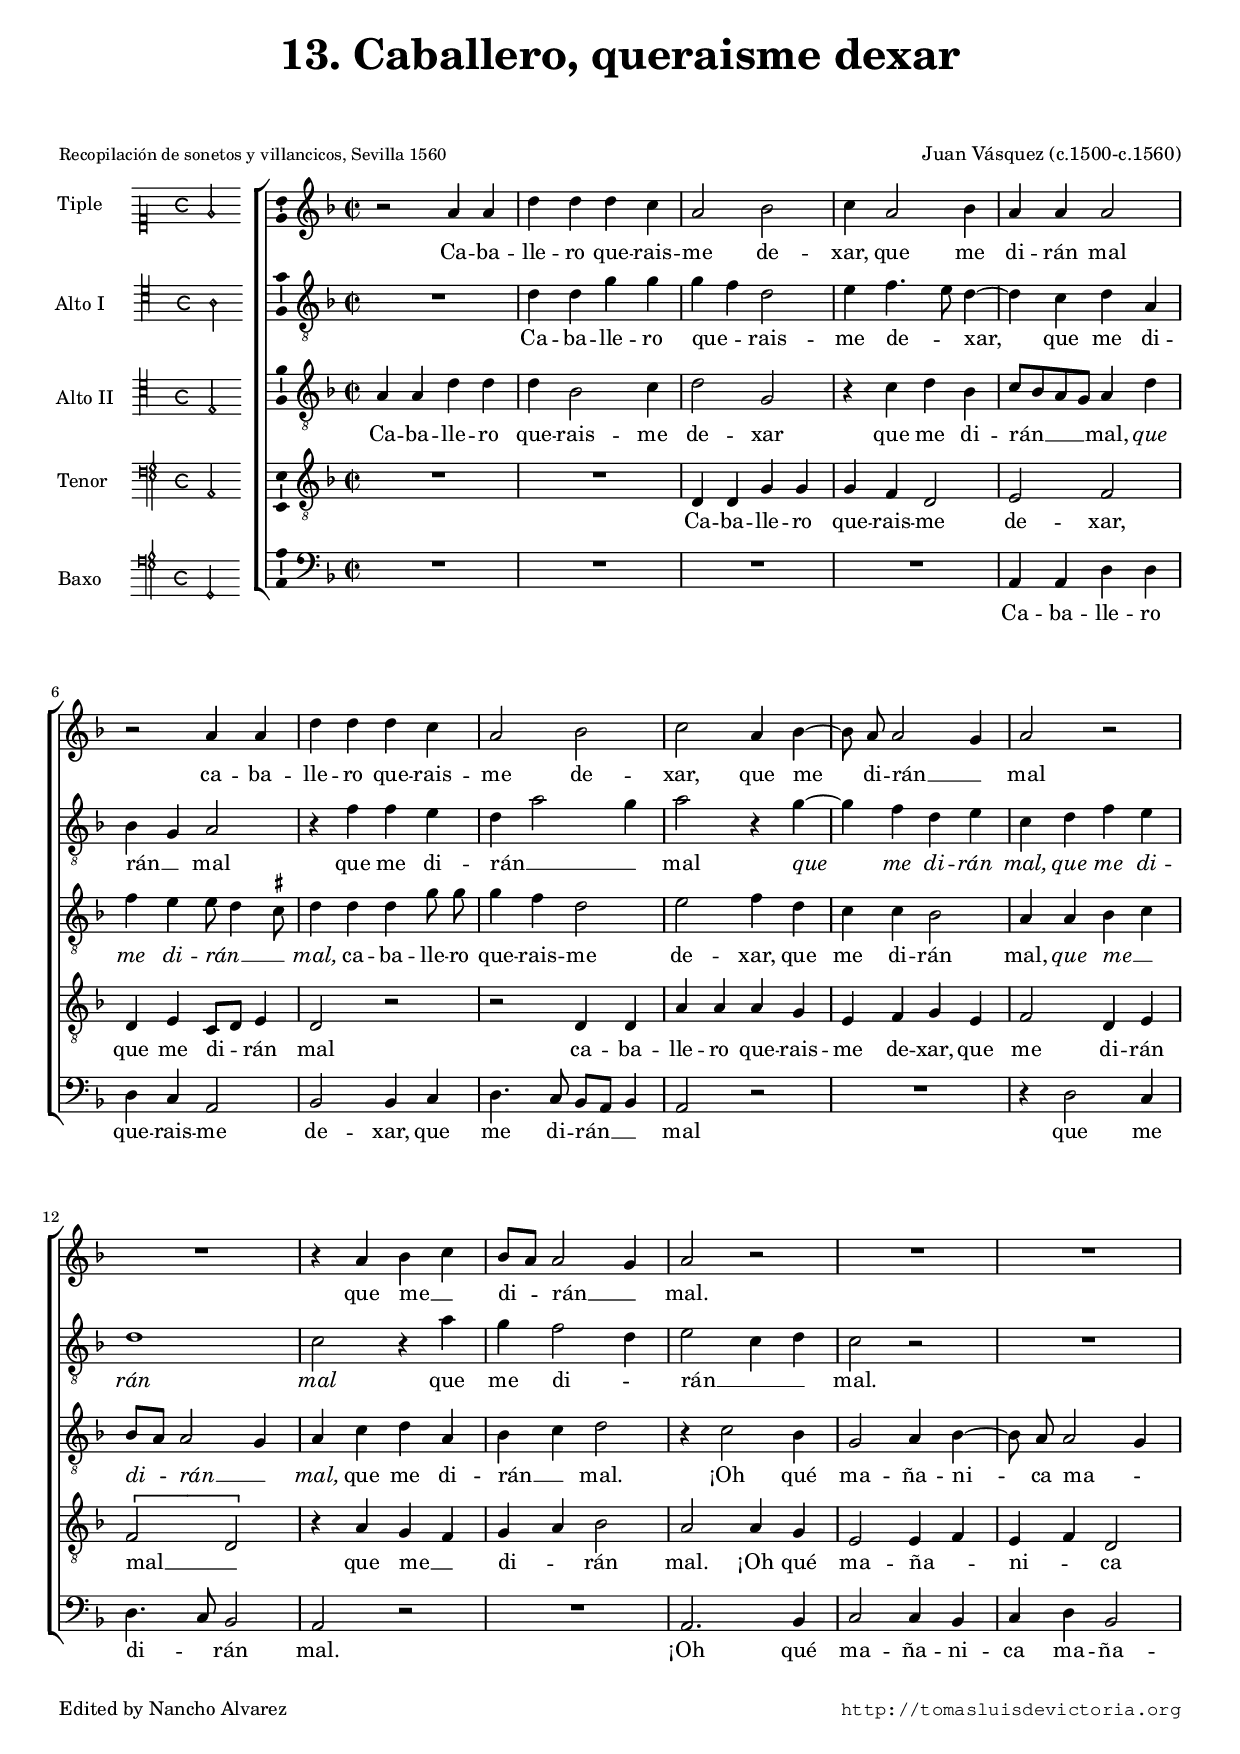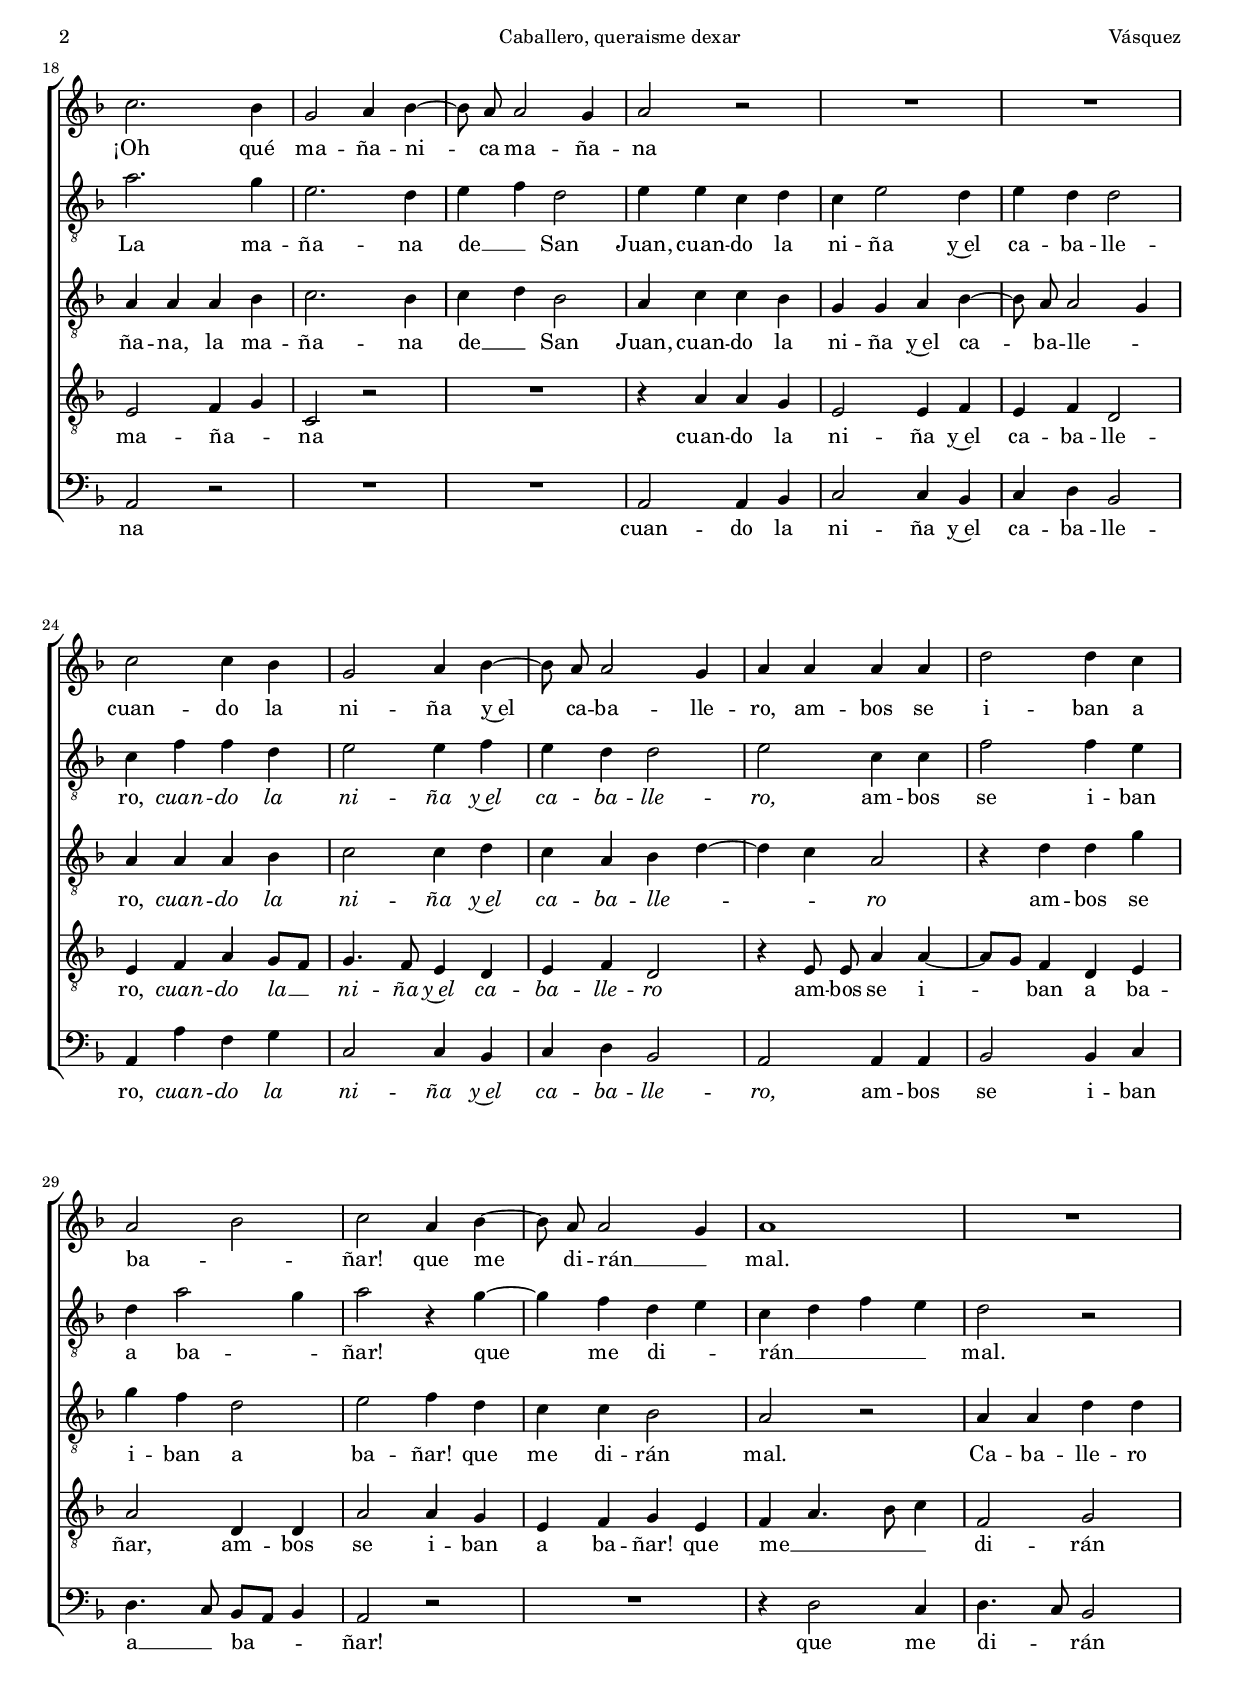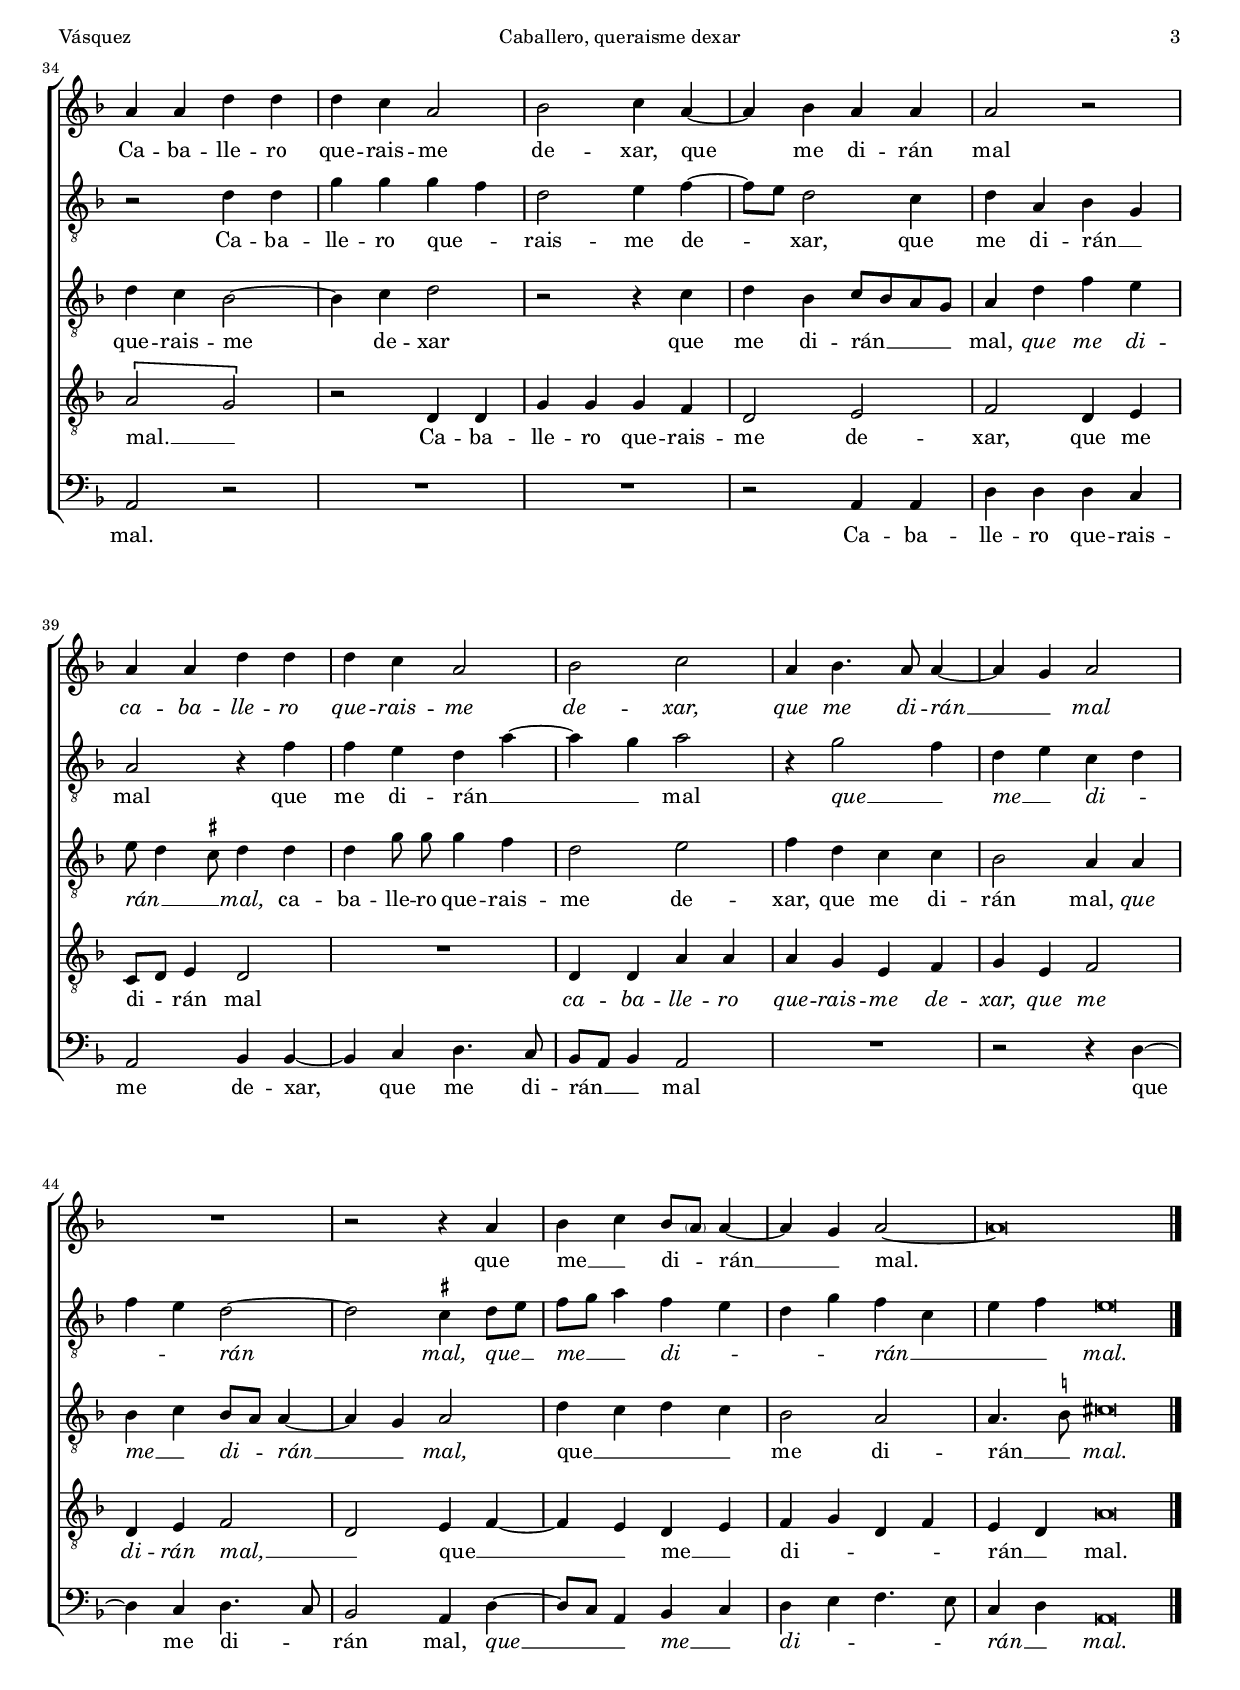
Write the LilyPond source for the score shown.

\version "2.18.0"

#(set-default-paper-size "a4")
#(set-global-staff-size 16.6)
#(ly:set-option 'point-and-click #f)
%mobile -s14.5 -i3.2

italicas=\override LyricText.font-shape = #'italic
rectas=\override LyricText.font-shape = #'upright
ss=\once \set suggestAccidentals = ##t
incipitwidth = 20
mtempo={\tempo 4 = 100}
mtempob={\tempo 4 = 50}

htitle="Caballero, queraisme dexar"
hcomposer="Vásquez"

\header {
	title=\markup{\fontsize #3 "13. Caballero, queraisme dexar"}
	%subtitle=\markup{""}
	subsubtitle=\markup{\null \vspace #2 }
        composer = \markup{"Juan Vásquez (c.1500-c.1560)"}
        pdfauthor=\composer
        %opus="(-)"
	poet=\markup{\smaller "Recopilación de sonetos y villancicos, Sevilla 1560"} 
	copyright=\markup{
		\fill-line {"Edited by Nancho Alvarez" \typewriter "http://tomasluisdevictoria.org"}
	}
%	tagline=""
}

global={\key c \major \time 2/2
        \skip 1*48 \bar "|."
}


cantus=\relative c'{
	r2 e4 e
	a a a g
	e2 f
	g4 e2 f4
	e e e2
	r2 e4 e
	a a a g
	e2 f
	g e4 f ~
	f8 \noBeam e e2 d4
	e2 r
	R1
	r4 e f g
	f8 e e2 d4
	e2 r
	R1*2
	g2. f4
	d2 e4 f ~
	f8 \noBeam e e2 d4
	e2 r
	R1*2
	g2 g4 f
	d2 e4 f ~
	f8 \noBeam e e2 d4
	e4 e e e
	a2 a4 g
	e2 f
	g2 e4 f ~
	f8 \noBeam e e2 d4
	e1
	R1
	e4 e a a
	a g e2
	f g4 e ~
	e4 f e e
	e2 r
	e4 e a a
	a g e2
	f2 g
	e4 f4. e8 e4 ~
	e d e2
	R1
	r2 r4 e
	f g f8 \parenthesize e e4 ~ % d
	e d e2 ~
	e\breve*1/2
}

altus=\relative c'{
	R1
	a4 a d d
	d c a2
	b4 c4. b8 a4 ~
	a g a e
	f d e2
	r4 c' c b
	a e'2 d4
	e2 r4 d ~
	d c a b
	g a c4 b
	a1
	g2 r4 e'
	d c2 a4
	b2 g4 a
	g2 r
	R1
	e'2. d4
	b2. a4
	b4 c a2
	b4 b g a
	g b2 a4
	b a a2
	g4 c c a
	b2 b4 c
	b a a2
	b g4 g
	c2 c4 b
	a e'2 d4
	e2 r4 d ~
	d c a b
	g a c b
	a2 r
	r a4 a
	d d d c
	a2 b4 c ~
	c8 b a2 g4
	a4 e f d
	e2 r4 c'
	c b a e' ~
	e d e2
	r4 d2 c4
	a b g a 
	c b a2 ~
	a \ss gis 4 a8 b
	c d e4 c b
	a d c g
	b c \mtempob b\breve*1/4
}

altusdos=\relative c{
	 e4 e a a
	 a f2 g4
	 a2 d,
	 r4 g a f
	 g8 f e d e4 a
	 c b b8 a4 \ss gis8
	 a4 a a4 d8 \noBeam d
	 d4 c a2
	 b c4 a 
	 g g f2
	 e4 e f4 g
	 f8 e e2 d4
	 e4 g a e
	 f g a2
	 r4 g2 f4
	 d2 e4 f ~
	 f8 \noBeam e e2 d4
	 e4 e e f
	 g2. f4
	 g4 a f2
	 e4 g g f
	 d d e f ~
	 f8 \noBeam e e2 d4
	 e4 e e4 f
	 g2 g4 a
	 g e f a ~
	 a g e2
	 r4 a a d
	 d c a2
	 b c4 a
	 g g f2
	 e r
	 e4 e a a
	 a g f2 ~
	 f4 g a2
	 r2 r4 g 
	 a4 f g8 f e d
	 e4 a c b
	 b8 a4 \ss gis8 a4 a
	 a d8 \noBeam d d4 c
	 a2 b
	 c4 a g g
	 f2 e4 e
	 f g f8 e e4 ~
	 e4 d e2
	 a4 g a g
	 f2 e
	 e4. \ss fis8 gis\breve*1/4
}

tenor=\relative c{
	R1*2
	a4 a d d
	d c a2
	b2 c
	a4 b g8 a b4
	a2 r
	r a4 a 
	e' e e d
	b c d b
	c2 a4 b
	\[c2 a\]
	r4 e' d c
	d e f2
	e e4 d
	b2 b4 c
	b c a2
	b c4 d
	g,2 r
	R1
	r4 e' e d
	b2 b4 c
	b c a2
	b4 c e d8 c
	d4. c8 b4 a
	b c a2
	r4 b8 \noBeam b e4 e ~
	e8 d c4 a b
	e2 a,4 a
	e'2 e4 d
	b c d b
	c e4. f8 g4
	c,2 d
	\[e2 d\]
	r2 a4 a
	d d d c
	a2 b
	c2 a4 b
	g8 a b4 a2
	R1
	a4 a e' e
	e d b c
	d b c2
	a4 b c2
	a2 b4 c ~
	c4 b a b
	c d a c
	b a e'\breve*1/4
}

bassus=\relative c,{
	R1*4
	e4 e a a
	a g e2
	f f4 g
	a4. g8 f e f4
	e2 r
	R1
	r4 a2 g4
	a4. g8 f2
	e2 r
	R1
	e2. f4 
	g2 g4 f
	g a f2
	e r
	R1*2
	e2 e4 f
	g2 g4 f
	g a f2
	e4 e' c d
	g,2 g4 f
	g a f2
	e e4 e
	f2 f4 g
	a4. g8 f e f4
	e2 r
	R1
	r4 a2 g4
	a4. g8 f2
	e2 r
	R1*2
	r2 e4 e
	a a a g
	e2 f4 f ~
	f g a4. g8
	f8 e f4 e2
	R1
	r2 r4 a ~
	a g a4. g8
	f2 e4 a ~
	a8 g e4 f g
	a b c4. b8 
	g4 a e\breve*1/4
}

textocantus=\lyricmode{
Ca -- ba -- lle -- ro 
que -- rais -- me de -- xar,
que me di -- rán mal
ca -- ba -- lle -- ro 
que -- rais -- me de -- xar,
que me di -- rán __ _ mal
que me __ _ di -- _ rán __ _ mal.
¡Oh qué ma -- ña -- ni -- ca ma -- ña -- na
cuan -- do la ni -- ña y~el ca -- ba -- lle -- ro, % quando
am -- bos se i -- ban a ba -- _ ñar! % yvan
que me di -- rán __ _ mal.
Ca -- ba -- lle -- ro que -- rais -- me de -- xar,
que me di -- rán mal
\italicas
ca -- ba -- lle -- ro que -- rais -- me de -- xar,
que me di -- rán __ _ mal
\rectas
que me __ _ di -- _ rán __ _ mal.
}

textoaltus=\lyricmode{
Ca -- ba -- lle -- ro que -- _ rais -- me de -- _ xar,
que me di -- rán __ _ mal
que me di -- rán __ _ _ mal
\italicas
que me di -- rán mal,
que me di -- rán mal
\rectas
que me di -- _ rán __ _ _ mal.
La ma -- ña -- na de __ _ San Juan,
cuan -- do la ni -- ña y~el ca -- ba -- lle -- ro,
\italicas
cuan -- do la ni -- ña y~el ca -- ba -- lle -- ro,
\rectas
am -- bos se i -- ban a ba -- _ ñar!
que me di -- _ rán __ _ _ _ mal.
Ca -- ba -- lle -- ro que -- _ rais -- me de -- _ xar,
que me di -- rán __ _ mal
que me di -- rán __ _ _ mal
\italicas
que __ _ me __ _ di -- _ _ _ rán mal,
que __ _ me __ _ _ di -- _ _ _ rán __ _ _ _ mal.
}

textoaltusdos=\lyricmode{
Ca -- ba -- lle -- ro que -- rais -- me de -- xar
que me di -- rán __ _ _ _ mal,
\italicas
que me di -- rán __ _ _ mal,
\rectas
ca -- ba -- lle -- ro que -- rais -- me de -- xar,
que me di -- rán mal,
\italicas
que me __ _ di -- _ rán __ _ mal,
\rectas
que me di -- rán __ _ mal.
¡Oh qué ma -- ña -- ni -- ca ma -- _ ña -- na,
la ma -- ña -- na de __ _ San Juan,
cuan -- do la ni -- ña y~el ca -- ba -- lle -- _ ro,
\italicas
cuan -- do la ni -- ña y~el ca -- ba -- lle -- _ _ ro
\rectas
am -- bos se i -- ban a ba -- ñar!
que me di -- rán mal.
Ca -- ba -- lle -- ro que -- rais -- me de -- xar
que me di -- rán __ _ _ _ mal,
\italicas
que me di -- rán __ _ _ mal,
\rectas
ca -- ba -- lle -- ro que -- rais -- me de -- xar,
que me di -- rán mal,
\italicas
que me __ _ di -- _ rán __ _ mal,
\rectas
que __ _ _ _ me di -- rán __ _ \italicas mal.
}

textotenor=\lyricmode{
Ca -- ba -- lle -- ro que -- rais -- me de -- xar,
que me di -- _ rán mal
ca -- ba -- lle -- ro que -- rais -- me de -- xar,
que me di -- rán mal __ _
que me __ _ di -- _ rán mal.
¡Oh qué ma -- ña -- _ ni -- _ ca ma -- ña -- _ na
cuan -- do la ni -- ña y~el ca -- ba -- lle -- ro,
\italicas
cuan -- do la __ _ ni -- ña y~el ca -- ba -- lle -- ro
\rectas
am -- bos se i -- _ ban a ba -- ñar,
am -- bos se i -- ban a ba -- ñar!
que me __ _ _ _ di -- rán mal. __ _
Ca -- ba -- lle -- ro que -- rais -- me de -- xar,
que me di -- _ rán mal
\italicas
ca -- ba -- lle -- ro que -- rais -- me de -- xar,
que me di -- rán mal, __ _
\rectas
que __ _ _ me __ _ di -- _ _ _ rán __ _ mal.
}

textobassus=\lyricmode{
Ca -- ba -- lle -- ro que -- rais -- me de -- xar,
que me di -- rán __ _ _ mal
que me di -- _ rán mal.
¡Oh qué ma -- ña -- ni -- ca ma -- ña -- na
cuan -- do la ni -- ña y~el ca -- ba -- lle -- ro,
\italicas
cuan -- do la ni -- ña y~el ca -- ba -- lle -- ro,
\rectas
am -- bos se i -- ban a __ _ ba -- _ _ ñar!
que me di -- _ rán mal.
Ca -- ba -- lle -- ro que -- rais -- me de -- xar,
que me di -- rán __ _ _ mal
que me di -- _ rán mal,
\italicas
que __ _ _ me __ _ di -- _ _ _ rán __ _ mal.
}


incipitcantus=\markup{
	\score{
		{ 
		\set Staff.instrumentName="Tiple     "
		\override NoteHead.style = #'neomensural
		\override Staff.TimeSignature.style = #'neomensural
		\cadenzaOn 
		\clef "petrucci-c1"
		\key c \major
		\time 4/4
		e'2
		} 

	\layout { line-width=\incipitwidth indent = 0 }
	}
}

incipitaltus=\markup{
	\score{
		{ 
		\set Staff.instrumentName="Alto I     " 
		\override NoteHead.style = #'neomensural 
		\override Staff.TimeSignature.style = #'neomensural
		\cadenzaOn 
		\clef "petrucci-c4"
		\key c \major
		\time 4/4
                a2
		} 
	\layout { line-width=\incipitwidth indent = 0 }
	}
}

incipitaltusdos=\markup{
	\score{
		{ 
		\set Staff.instrumentName="Alto II   " % Quinta Parte
		\override NoteHead.style = #'neomensural
		\override Staff.TimeSignature.style = #'neomensural
		\cadenzaOn 
		\clef "petrucci-c4"
		\key c \major
		\time 4/4
		e2
		} 

	\layout { line-width=\incipitwidth indent = 0 }
	}
}


incipittenor=\markup{
	\score{
		{ 
		\set Staff.instrumentName="Tenor    "
		\override NoteHead.style = #'neomensural 
		\override Staff.TimeSignature.style = #'neomensural
		\cadenzaOn 
		\clef "petrucci-f4"
		\key c \major
		\time 4/4
                a,2
		} 
	\layout { line-width=\incipitwidth indent=0 }
	}
}

incipitbassus=\markup{
	\score{
		{ 
		\set Staff.instrumentName="Baxo     "
		\override NoteHead.style = #'neomensural
		\override Staff.TimeSignature.style = #'neomensural
		\cadenzaOn 
		\clef "petrucci-f5"
		\key c \major
		\time 4/4
                e,2
		} 
	\layout { line-width=\incipitwidth indent = 0 }
	}
}

%\layout {
%       \context {\Voice
%               \remove Ligature_bracket_engraver
%               \consists Mensural_ligature_engraver
%       }
%       line-width=\incipitwidth
%       indent = 0
%}

\score {\transpose c' f'{
\new ChoirStaff<<

	\new Staff <<\global
	\new Voice="v1" {
		\set Staff.instrumentName=\incipitcantus
		\clef "treble"
		\cantus }
	\new Lyrics \lyricsto "v1" {\textocantus }
	>>

	\new Staff <<\global
	\new Voice="v2" {
		\set Staff.instrumentName=\incipitaltus
		\clef "G_8"
		\altus }
	\new Lyrics \lyricsto "v2" {\textoaltus }
	>>

	\new Staff <<\global
	\new Voice="v5" {
		\set Staff.instrumentName=\incipitaltusdos
		\clef "G_8"
		\altusdos }
	\new Lyrics \lyricsto "v5" {\textoaltusdos }
	>>

	\new Staff <<\global
	\new Voice="v3" {
		\set Staff.instrumentName=\incipittenor
		\clef "G_8"
		\tenor }
	\new Lyrics \lyricsto "v3" {\textotenor }
	>>

	\new Staff <<\global
	\new Voice="v4" {
		\set Staff.instrumentName=\incipitbassus
		\clef "bass"
		\bassus }
	\new Lyrics \lyricsto "v4" {\textobassus }
	>>
	
>>

	} % transpose

\layout{ 
	\context {\Lyrics 
		\override VerticalAxisGroup.staff-affinity = #UP
		\override VerticalAxisGroup.nonstaff-relatedstaff-spacing =
			#'((basic-distance . 0) (minimum-distance . 0) (padding . .6))
		\override LyricText.font-size = #1.2
		\override LyricHyphen.minimum-distance = #0.5
	}
	\context {\Score 
		tempoHideNote = ##t
		\override BarNumber.padding = #2 
	}
	\context {\Voice 
		%melismaBusyProperties = #'()
		%autoBeaming = ##f
	}
	\context {\Staff 
                %\RemoveEmptyStaves
                %\override VerticalAxisGroup.remove-first = ##t
		\override VerticalAxisGroup.staff-staff-spacing =
			#'((basic-distance . 11) (minimum-distance . 0) (padding . 1))
		\consists Ambitus_engraver 
		\override LigatureBracket.padding = #1
	}
}

%\midi { \mtempo }

}


\paper{
	evenHeaderMarkup=\markup  \fill-line { \fromproperty #'page:page-number-string \htitle \hcomposer }
	oddHeaderMarkup= \markup  \fill-line { \on-the-fly #not-first-page \hcomposer \on-the-fly #not-first-page \htitle \on-the-fly #not-first-page \fromproperty #'page:page-number-string }
	%system-count=20
	%page-count = 8
	systems-per-page = 3
	ragged-last-bottom = ##f
	indent=3.5\cm
	system-system-spacing =
	#'((basic-distance . 20) (minimum-distance . 0) (padding . 5))
	top-system-spacing = % header
	#'((basic-distance . 9) (minimum-distance . 0) (padding . 0))
	last-bottom-spacing = % footer
	#'((basic-distance . 13) (minimum-distance . 0) (padding . 0))
	markup-system-spacing.padding = #1.5
}
